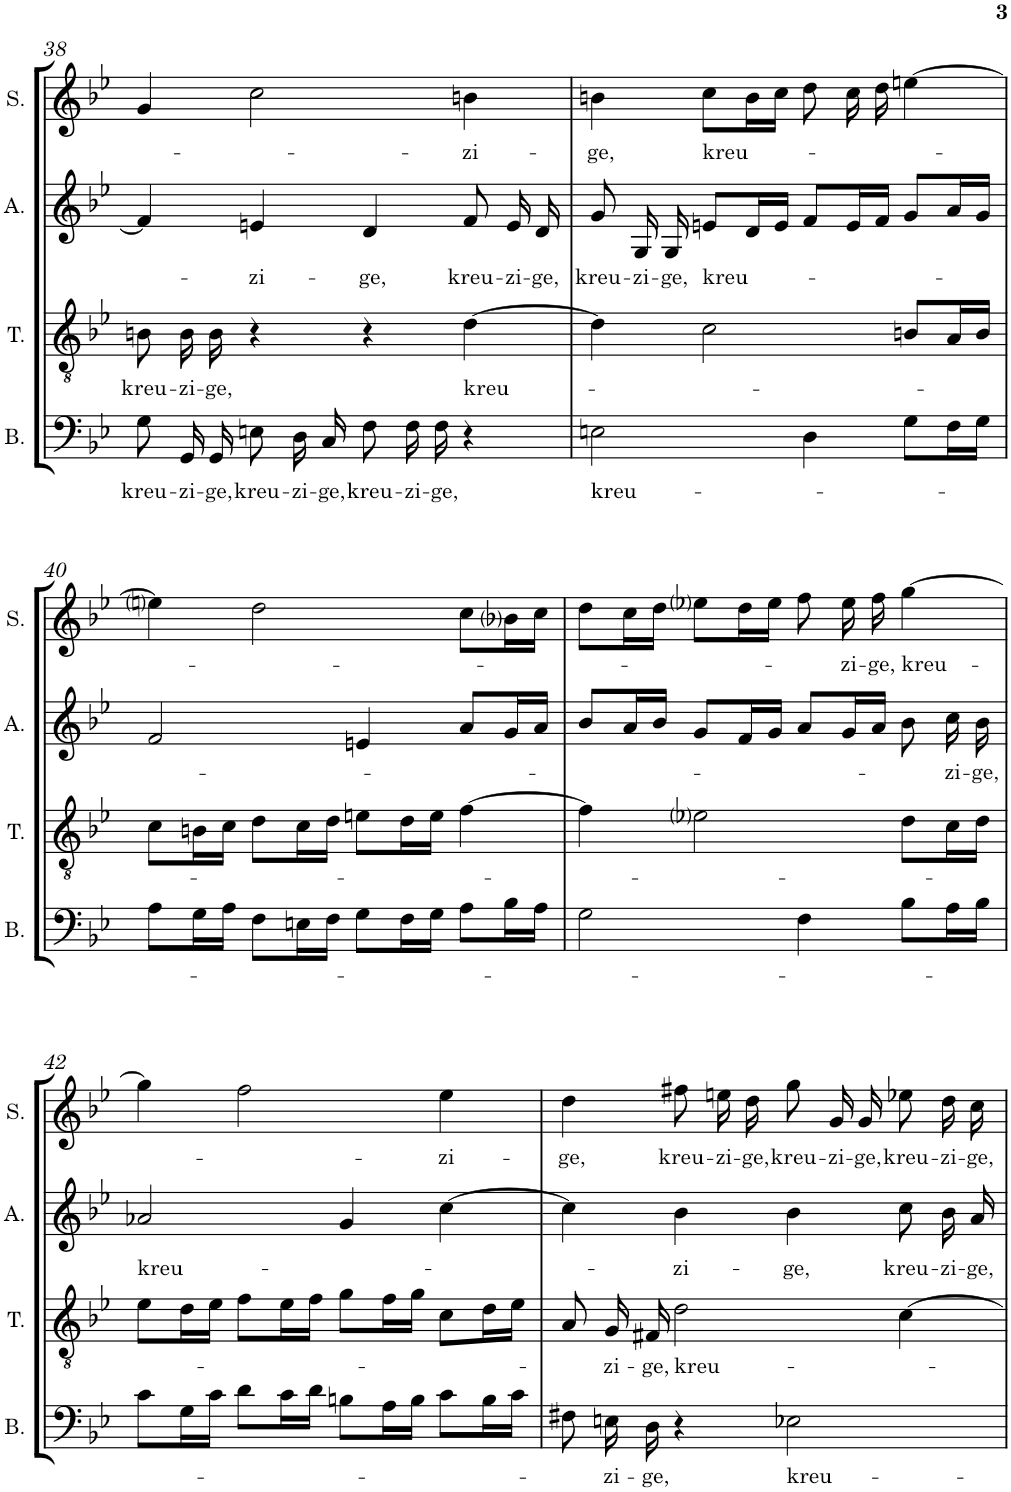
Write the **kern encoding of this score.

**kern	**text	**kern	**text	**kern	**text	**kern	**text
*part4	*part4	*part3	*part3	*part2	*part2	*part1	*part1
*staff4	*staff4	*staff3	*staff3	*staff2	*staff2	*staff1	*staff1
*I"Baß	*	*I"Tenor	*	*I"Alt	*	*I"Sopran	*
*I'B.	*	*I'T.	*	*I'A.	*	*I'S.	*
!!LO:PB:g=z
*clefF4	*	*clefGv2	*	*clefG2	*	*clefG2	*
*k[b-e-]	*	*k[b-e-]	*	*k[b-e-]	*	*k[b-e-]	*
*B-:	*	*B-:	*	*B-:	*	*B-:	*
*M4/4	*	*M4/4	*	*M4/4	*	*M4/4	*
=38	=38	=38	=38	=38	=38	=38	=38
!	!LO:LY:b	!	!LO:LY:b	!	!	!	!
8G\	kreu-	8Bn\	kreu-	4f/]	.	4g/	.
!	!LO:LY:b	!	!LO:LY:b	!	!	!	!
16GG/	-zi-	16B\	-zi-	.	.	.	.
!	!LO:LY:b	!	!LO:LY:b	!	!	!	!
16GG/	-ge,	16B\	-ge,	.	.	.	.
!	!LO:LY:b	!	!	!	!LO:LY:b	!	!
8En\	kreu-	4r	.	4en/	-zi-	2cc\	.
!	!LO:LY:b	!	!	!	!	!	!
16D\	-zi-	.	.	.	.	.	.
!	!LO:LY:b	!	!	!	!	!	!
16C/	-ge,	.	.	.	.	.	.
!	!LO:LY:b	!	!	!	!LO:LY:b	!	!
8F\	kreu-	4r	.	4d/	-ge,	.	.
!	!LO:LY:b	!	!	!	!	!	!
16F\	-zi-	.	.	.	.	.	.
!	!LO:LY:b	!	!	!	!	!	!
16F\	-ge,	.	.	.	.	.	.
!	!	!	!LO:LY:b	!	!LO:LY:b	!	!LO:LY:b
4r	.	[4d\	kreu-	8f/	kreu-	4bn\	-zi-
!	!	!	!	!	!LO:LY:b	!	!
.	.	.	.	16e/	-zi-	.	.
!	!	!	!	!	!LO:LY:b	!	!
.	.	.	.	16d/	-ge,	.	.
=39	=39	=39	=39	=39	=39	=39	=39
!	!LO:LY:b	!	!	!	!LO:LY:b	!	!LO:LY:b
2En\	kreu-	4d\]	.	8g/	kreu-	4bn\	-ge,
!	!	!	!	!	!LO:LY:b	!	!
.	.	.	.	16G/	-zi-	.	.
!	!	!	!	!	!LO:LY:b	!	!
.	.	.	.	16G/	-ge,	.	.
!	!	!	!	!	!LO:LY:b	!	!LO:LY:b
.	.	2c\	.	8en/L	kreu-	8cc\L	kreu-
.	.	.	.	16d/L	.	16b\L	.
.	.	.	.	16e/JJ	.	16cc\JJ	.
4D\	.	.	.	8f/L	.	8dd\	.
.	.	.	.	16e/L	.	16cc\	.
.	.	.	.	16f/JJ	.	16dd\	.
8G\L	.	8Bn/L	.	8g/L	.	[4een\	.
16F\L	.	16A/L	.	16a/L	.	.	.
16G\JJ	.	16B/JJ	.	16g/JJ	.	.	.
!!LO:LB:g=z
=40	=40	=40	=40	=40	=40	=40	=40
8A\L	.	8c\L	.	2f/	.	4eeni\]	.
16G\L	.	16Bn\L	.	.	.	.	.
16A\JJ	.	16c\JJ	.	.	.	.	.
8F\L	.	8d\L	.	.	.	2dd\	.
16En\L	.	16c\L	.	.	.	.	.
16F\JJ	.	16d\JJ	.	.	.	.	.
8G\L	.	8en\L	.	4en/	.	.	.
16F\L	.	16d\L	.	.	.	.	.
16G\JJ	.	16e\JJ	.	.	.	.	.
8A\L	.	[4f\	.	8a/L	.	8cc\L	.
16B-\L	.	.	.	16g/L	.	16b-i\L	.
16A\JJ	.	.	.	16a/JJ	.	16cc\JJ	.
=41	=41	=41	=41	=41	=41	=41	=41
2G\	.	4f\]	.	8b-/L	.	8dd\L	.
.	.	.	.	16a/L	.	16cc\L	.
.	.	.	.	16b-/JJ	.	16dd\JJ	.
.	.	2e-i\	.	8g/L	.	8ee-i\L	.
.	.	.	.	16f/L	.	16dd\L	.
.	.	.	.	16g/JJ	.	16ee-\JJ	.
4F\	.	.	.	8a/L	.	8ff\	.
!	!	!	!	!	!	!	!LO:LY:b
.	.	.	.	16g/L	.	16ee-\	-zi-
!	!	!	!	!	!	!	!LO:LY:b
.	.	.	.	16a/JJ	.	16ff\	-ge,
!	!	!	!	!	!	!	!LO:LY:b
8B-\L	.	8d\L	.	8b-\	.	[4gg\	kreu-
!	!	!	!	!	!LO:LY:b	!	!
16A\L	.	16c\L	.	16cc\	-zi-	.	.
!	!	!	!	!	!LO:LY:b	!	!
16B-\JJ	.	16d\JJ	.	16b-\	-ge,	.	.
!!LO:LB:g=z
=42	=42	=42	=42	=42	=42	=42	=42
!	!	!	!	!	!LO:LY:b	!	!
8c\L	.	8e-\L	.	2a-X/	kreu-	4gg\]	.
16G\L	.	16d\L	.	.	.	.	.
16c\JJ	.	16e-\JJ	.	.	.	.	.
8d\L	.	8f\L	.	.	.	2ff\	.
16c\L	.	16e-\L	.	.	.	.	.
16d\JJ	.	16f\JJ	.	.	.	.	.
8Bn\L	.	8g\L	.	4g/	.	.	.
16A\L	.	16f\L	.	.	.	.	.
16B\JJ	.	16g\JJ	.	.	.	.	.
!	!	!	!	!	!	!	!LO:LY:b
8c\L	.	8c\L	.	[4cc\	.	4ee-\	-zi-
16B\L	.	16d\L	.	.	.	.	.
16c\JJ	.	16e-\JJ	.	.	.	.	.
=43	=43	=43	=43	=43	=43	=43	=43
!	!	!	!	!	!	!	!LO:LY:b
8F#X\	.	8A/	.	4cc\]	.	4dd\	-ge,
!	!LO:LY:b	!	!LO:LY:b	!	!	!	!
16En\	-zi-	16G/	-zi-	.	.	.	.
!	!LO:LY:b	!	!LO:LY:b	!	!	!	!
16D\	-ge,	16F#X/	-ge,	.	.	.	.
!	!	!	!LO:LY:b	!	!LO:LY:b	!	!LO:LY:b
4r	.	2d\	kreu-	4b-\	-zi-	8ff#X\	kreu-
!	!	!	!	!	!	!	!LO:LY:b
.	.	.	.	.	.	16een\	-zi-
!	!	!	!	!	!	!	!LO:LY:b
.	.	.	.	.	.	16dd\	-ge,
!	!LO:LY:b	!	!	!	!LO:LY:b	!	!LO:LY:b
2E-X\	kreu-	.	.	4b-\	-ge,	8gg\	kreu-
!	!	!	!	!	!	!	!LO:LY:b
.	.	.	.	.	.	16g/	-zi-
!	!	!	!	!	!	!	!LO:LY:b
.	.	.	.	.	.	16g/	-ge,
!	!	!	!	!	!LO:LY:b	!	!LO:LY:b
.	.	[4c\	.	8cc\	kreu-	8ee-X\	kreu-
!	!	!	!	!	!LO:LY:b	!	!LO:LY:b
.	.	.	.	16b-\	-zi-	16dd\	-zi-
!	!	!	!	!	!LO:LY:b	!	!LO:LY:b
.	.	.	.	16a/	-ge,	16cc\	-ge,
=	=	=	=	=	=	=	=
*-	*-	*-	*-	*-	*-	*-	*-
